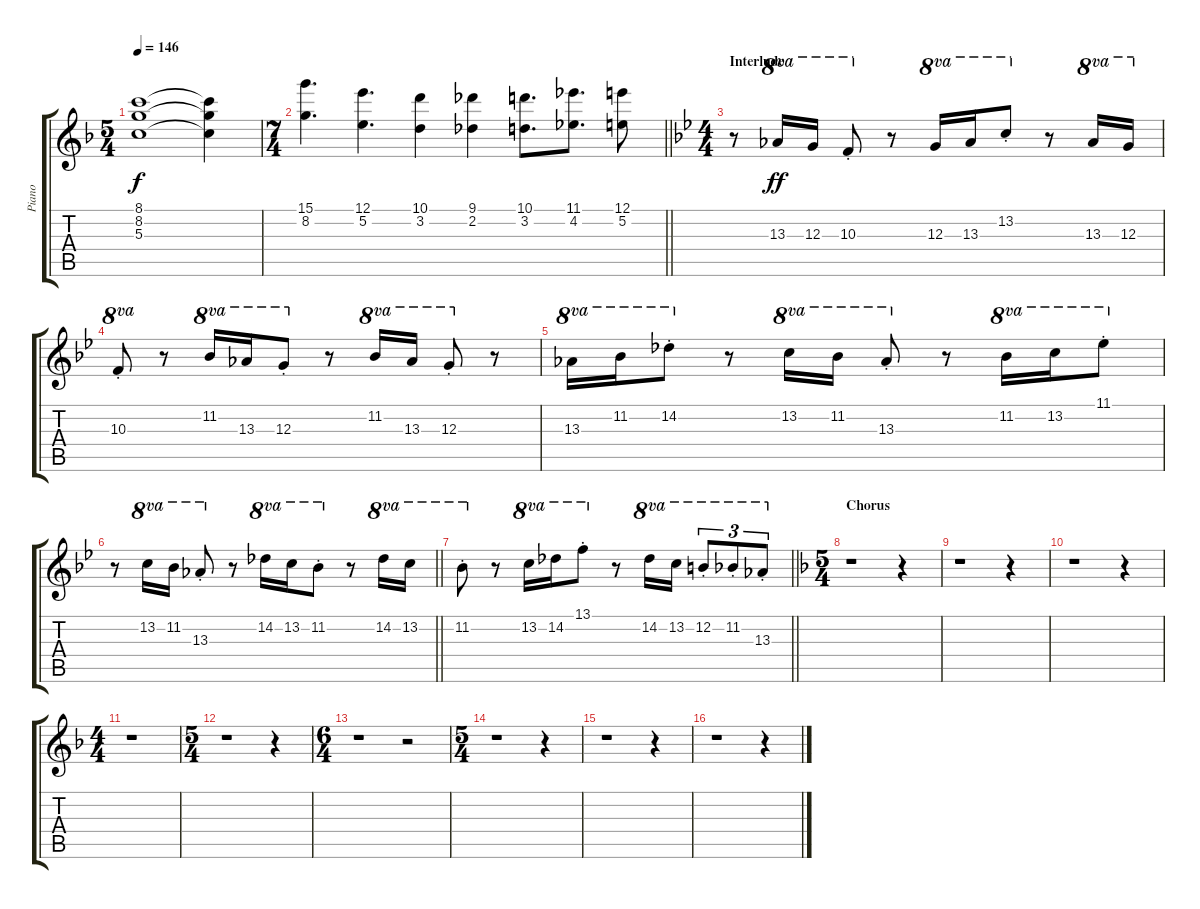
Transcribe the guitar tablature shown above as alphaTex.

\track ("Piano" "Piano") {instrument acousticgrandpiano}
\staff {score tabs}
\tuning (E5 B4 G4 D4 A3 E3) {hide}
\ts (5 4)
\tempo 146
\clef g2
\ks f
(8.1 8.2 5.3).1{dy f} (8.1{t} 8.2{t} 5.3{t}).4 |
\ts (7 4)
\barLineRight lightlight
(15.1 8.2).4{d} (12.1 5.2).4{d} (10.1 3.2).4 (9.1 2.2).4 (10.1 3.2).8{d} (11.1 4.2).8{d} (12.1 5.2).8 |
\ts (4 4)
\section ("" "Interlude")
\ks bb
r.8{volume 13 instrument acousticgrandpiano} 13.3.16{ot 8va dy ff} 12.3.16{ot 8va} 10.3{st}.8{ot 8va} r.8 12.3.16{ot 8va} 13.3.16{ot 8va} 13.2{st}.8{ot 8va} r.8 13.3.16{ot 8va} 12.3.16{ot 8va} |
10.3{st}.8{ot 8va} r.8 11.2.16{ot 8va} 13.3.16{ot 8va} 12.3{st}.8{ot 8va} r.8 11.2.16{ot 8va} 13.3.16{ot 8va} 12.3{st}.8{ot 8va} r.8 |
13.3.16{ot 8va} 11.2.16{ot 8va} 14.2{st}.8{ot 8va} r.8 13.2.16{ot 8va} 11.2.16{ot 8va} 13.3{st}.8{ot 8va} r.8 11.2.16{ot 8va} 13.2.16{ot 8va} 11.1{st}.8{ot 8va} |
\barLineRight lightlight
r.8 13.2.16{ot 8va} 11.2.16{ot 8va} 13.3{st}.8{ot 8va} r.8 14.2.16{ot 8va} 13.2.16{ot 8va} 11.2{st}.8{ot 8va} r.8 14.2.16{ot 8va} 13.2.16{ot 8va} |
\barLineRight lightlight
11.2{st}.8{ot 8va} r.8 13.2.16{ot 8va} 14.2.16{ot 8va} 13.1{st}.8{ot 8va} r.8 14.2.16{ot 8va} 13.2.16{ot 8va} 12.2{st}.8{tu (3 2) ot 8va} 11.2{st}.8{tu (3 2) ot 8va} 13.3{st}.8{tu (3 2) ot 8va} |
\ts (5 4)
\section ("" "Chorus")
\ks f
r.1 r.4 |
r.1 r.4 |
r.1 r.4 |
\ts (4 4)
r.1 |
\ts (5 4)
r.1 r.4 |
\ts (6 4)
r.1 r.2 |
\ts (5 4)
r.1 r.4 |
r.1 r.4 |
r.1 r.4
